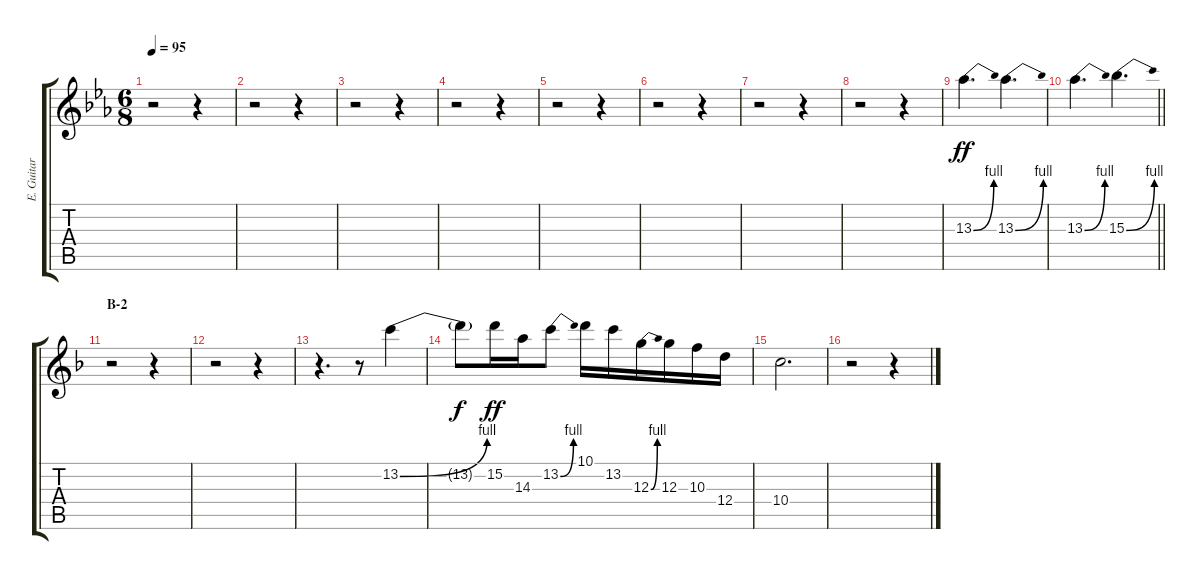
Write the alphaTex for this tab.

\track ("E. Guitar II" "E. Guitar ") {instrument overdrivenguitar}
\staff {score tabs}
\tuning (E4 B3 G3 D3 A2 E2) {hide}
\ts (6 8)
\tempo 95
\clef g2
\ks eb
r.2{dy ff} r.4 |
r.2 r.4 |
r.2 r.4 |
r.2 r.4 |
r.2 r.4 |
r.2 r.4 |
r.2 r.4 |
r.2 r.4 |
13.3{be (bend 0 0 60 4)}.4{d} 13.3{be (bend 0 0 60 4)}.4{d} |
\barLineRight lightlight
13.3{be (bend 0 0 60 4)}.4{d} 15.3{be (bend 0 0 60 4)}.4{d} |
\section ("" "B-2")
\ks f
r.2 r.4 |
r.2 r.4 |
r.4{d} r.8 13.2{be (bend 0 0 60 4)}.4 |
13.2{t}.8{dy f} 15.2.16{dy ff} 14.3.16 13.2{be (bend 0 0 60 4)}.8 10.1.16 13.2.16 12.3{be (bend 0 0 60 4)}.16 12.3.16 10.3.16 12.4.16 |
10.4.2{d} |
r.2 r.4
